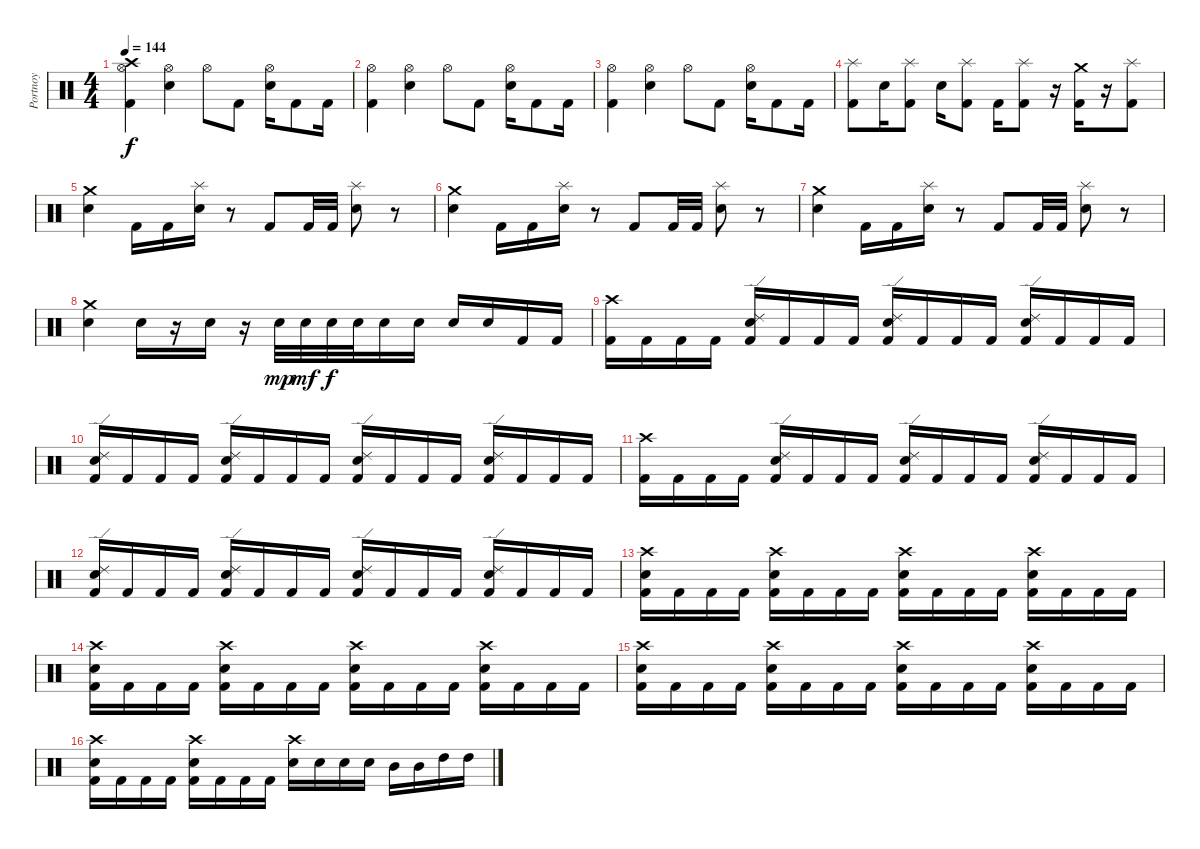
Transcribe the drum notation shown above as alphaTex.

\track ("Portnoy" "Portnoy") {instrument percussion}
\staff {score}
\articulation defaults
\ts (4 4)
\tempo 144
\clef neutral
\ks c
("Crash high (hit)" "Hi-Hat (open)" "Kick (hit) 2").4{dy f} ("Hi-Hat (open)" "Snare (hit) 2").4 "Hi-Hat (open)".8 "Kick (hit) 2".8 ("Hi-Hat (open)" "Snare (hit) 2").16 "Kick (hit) 2".8 "Kick (hit) 2".16 |
("Hi-Hat (open)" "Kick (hit) 2").4 ("Hi-Hat (open)" "Snare (hit) 2").4 "Hi-Hat (open)".8 "Kick (hit) 2".8 ("Hi-Hat (open)" "Snare (hit) 2").16 "Kick (hit) 2".8 "Kick (hit) 2".16 |
("Hi-Hat (open)" "Kick (hit) 2").4 ("Hi-Hat (open)" "Snare (hit) 2").4 "Hi-Hat (open)".8 "Kick (hit) 2".8 ("Hi-Hat (open)" "Snare (hit) 2").16 "Kick (hit) 2".8 "Kick (hit) 2".16 |
("Splash (hit)" "Kick (hit) 2").8 "Snare (hit) 2".16 ("Splash (hit)" "Kick (hit) 2").8 "Snare (hit) 2".16 ("Splash (hit)" "Kick (hit) 2").8 "Kick (hit) 2".16 ("Splash (hit)" "Kick (hit) 2").8 r.16 ("Crash medium (hit)" "Kick (hit) 2").16 r.16 ("Splash (hit)" "Kick (hit) 2").8 |
("Crash medium (hit)" "Snare (hit) 2").4 "Kick (hit) 2".16 "Kick (hit) 2".16 ("Splash (hit)" "Snare (hit) 2").16 r.8 "Kick (hit) 2".8 "Kick (hit) 2".32 "Kick (hit) 2".32 ("Splash (hit)" "Snare (hit) 2").8 r.8 |
("Crash medium (hit)" "Snare (hit) 2").4 "Kick (hit) 2".16 "Kick (hit) 2".16 ("Splash (hit)" "Snare (hit) 2").16 r.8 "Kick (hit) 2".8 "Kick (hit) 2".32 "Kick (hit) 2".32 ("Splash (hit)" "Snare (hit) 2").8 r.8 |
("Crash medium (hit)" "Snare (hit) 2").4 "Kick (hit) 2".16 "Kick (hit) 2".16 ("Splash (hit)" "Snare (hit) 2").16 r.8 "Kick (hit) 2".8 "Kick (hit) 2".32 "Kick (hit) 2".32 ("Splash (hit)" "Snare (hit) 2").8 r.8 |
("Crash medium (hit)" "Snare (hit) 2").4 "Snare (hit) 2".16 r.16 "Snare (hit) 2".16 r.16 "Snare (hit) 2".32{dy mp} "Snare (hit) 2".32{dy mf} "Snare (hit) 2".32{dy f} "Snare (hit) 2".32 "Snare (hit) 2".16 "Snare (hit) 2".16 "Snare (hit) 2".16 "Snare (hit) 2".16 "Kick (hit) 2".16 "Kick (hit) 2".16 |
("Crash high (hit)" "Kick (hit) 2").16 "Kick (hit) 2".16 "Kick (hit) 2".16 "Kick (hit) 2".16 ("Ride (edge) 2" "Snare (hit) 2" "Kick (hit) 2").16 "Kick (hit) 2".16 "Kick (hit) 2".16 "Kick (hit) 2".16 ("Ride (edge) 2" "Snare (hit) 2" "Kick (hit) 2").16 "Kick (hit) 2".16 "Kick (hit) 2".16 "Kick (hit) 2".16 ("Ride (edge) 2" "Snare (hit) 2" "Kick (hit) 2").16 "Kick (hit) 2".16 "Kick (hit) 2".16 "Kick (hit) 2".16 |
("Ride (edge) 2" "Snare (hit) 2" "Kick (hit) 2").16 "Kick (hit) 2".16 "Kick (hit) 2".16 "Kick (hit) 2".16 ("Ride (edge) 2" "Snare (hit) 2" "Kick (hit) 2").16 "Kick (hit) 2".16 "Kick (hit) 2".16 "Kick (hit) 2".16 ("Ride (edge) 2" "Snare (hit) 2" "Kick (hit) 2").16 "Kick (hit) 2".16 "Kick (hit) 2".16 "Kick (hit) 2".16 ("Ride (edge) 2" "Snare (hit) 2" "Kick (hit) 2").16 "Kick (hit) 2".16 "Kick (hit) 2".16 "Kick (hit) 2".16 |
("Crash high (hit)" "Kick (hit) 2").16 "Kick (hit) 2".16 "Kick (hit) 2".16 "Kick (hit) 2".16 ("Ride (edge) 2" "Snare (hit) 2" "Kick (hit) 2").16 "Kick (hit) 2".16 "Kick (hit) 2".16 "Kick (hit) 2".16 ("Ride (edge) 2" "Snare (hit) 2" "Kick (hit) 2").16 "Kick (hit) 2".16 "Kick (hit) 2".16 "Kick (hit) 2".16 ("Ride (edge) 2" "Snare (hit) 2" "Kick (hit) 2").16 "Kick (hit) 2".16 "Kick (hit) 2".16 "Kick (hit) 2".16 |
("Ride (edge) 2" "Snare (hit) 2" "Kick (hit) 2").16 "Kick (hit) 2".16 "Kick (hit) 2".16 "Kick (hit) 2".16 ("Ride (edge) 2" "Snare (hit) 2" "Kick (hit) 2").16 "Kick (hit) 2".16 "Kick (hit) 2".16 "Kick (hit) 2".16 ("Ride (edge) 2" "Snare (hit) 2" "Kick (hit) 2").16 "Kick (hit) 2".16 "Kick (hit) 2".16 "Kick (hit) 2".16 ("Ride (edge) 2" "Snare (hit) 2" "Kick (hit) 2").16 "Kick (hit) 2".16 "Kick (hit) 2".16 "Kick (hit) 2".16 |
("Crash high (hit)" "Snare (hit) 2" "Kick (hit) 2").16 "Kick (hit) 2".16 "Kick (hit) 2".16 "Kick (hit) 2".16 ("Crash high (hit)" "Snare (hit) 2" "Kick (hit) 2").16 "Kick (hit) 2".16 "Kick (hit) 2".16 "Kick (hit) 2".16 ("Crash high (hit)" "Snare (hit) 2" "Kick (hit) 2").16 "Kick (hit) 2".16 "Kick (hit) 2".16 "Kick (hit) 2".16 ("Crash high (hit)" "Snare (hit) 2" "Kick (hit) 2").16 "Kick (hit) 2".16 "Kick (hit) 2".16 "Kick (hit) 2".16 |
("Crash high (hit)" "Snare (hit) 2" "Kick (hit) 2").16 "Kick (hit) 2".16 "Kick (hit) 2".16 "Kick (hit) 2".16 ("Crash high (hit)" "Snare (hit) 2" "Kick (hit) 2").16 "Kick (hit) 2".16 "Kick (hit) 2".16 "Kick (hit) 2".16 ("Crash high (hit)" "Snare (hit) 2" "Kick (hit) 2").16 "Kick (hit) 2".16 "Kick (hit) 2".16 "Kick (hit) 2".16 ("Crash high (hit)" "Snare (hit) 2" "Kick (hit) 2").16 "Kick (hit) 2".16 "Kick (hit) 2".16 "Kick (hit) 2".16 |
("Crash high (hit)" "Snare (hit) 2" "Kick (hit) 2").16 "Kick (hit) 2".16 "Kick (hit) 2".16 "Kick (hit) 2".16 ("Crash high (hit)" "Snare (hit) 2" "Kick (hit) 2").16 "Kick (hit) 2".16 "Kick (hit) 2".16 "Kick (hit) 2".16 ("Crash high (hit)" "Snare (hit) 2" "Kick (hit) 2").16 "Kick (hit) 2".16 "Kick (hit) 2".16 "Kick (hit) 2".16 ("Crash high (hit)" "Snare (hit) 2" "Kick (hit) 2").16 "Kick (hit) 2".16 "Kick (hit) 2".16 "Kick (hit) 2".16 |
("Crash high (hit)" "Snare (hit) 2" "Kick (hit) 2").16 "Kick (hit) 2".16 "Kick (hit) 2".16 "Kick (hit) 2".16 ("Crash high (hit)" "Snare (hit) 2" "Kick (hit) 2").16 "Kick (hit) 2".16 "Kick (hit) 2".16 "Kick (hit) 2".16 ("Crash high (hit)" "Snare (hit) 2").16 "Snare (hit) 2".16 "Snare (hit) 2".16 "Snare (hit) 2".16 "Mid Tom (hit)".16 "Mid Tom (hit)".16 "High Tom (hit)".16 "High Tom (hit)".16
